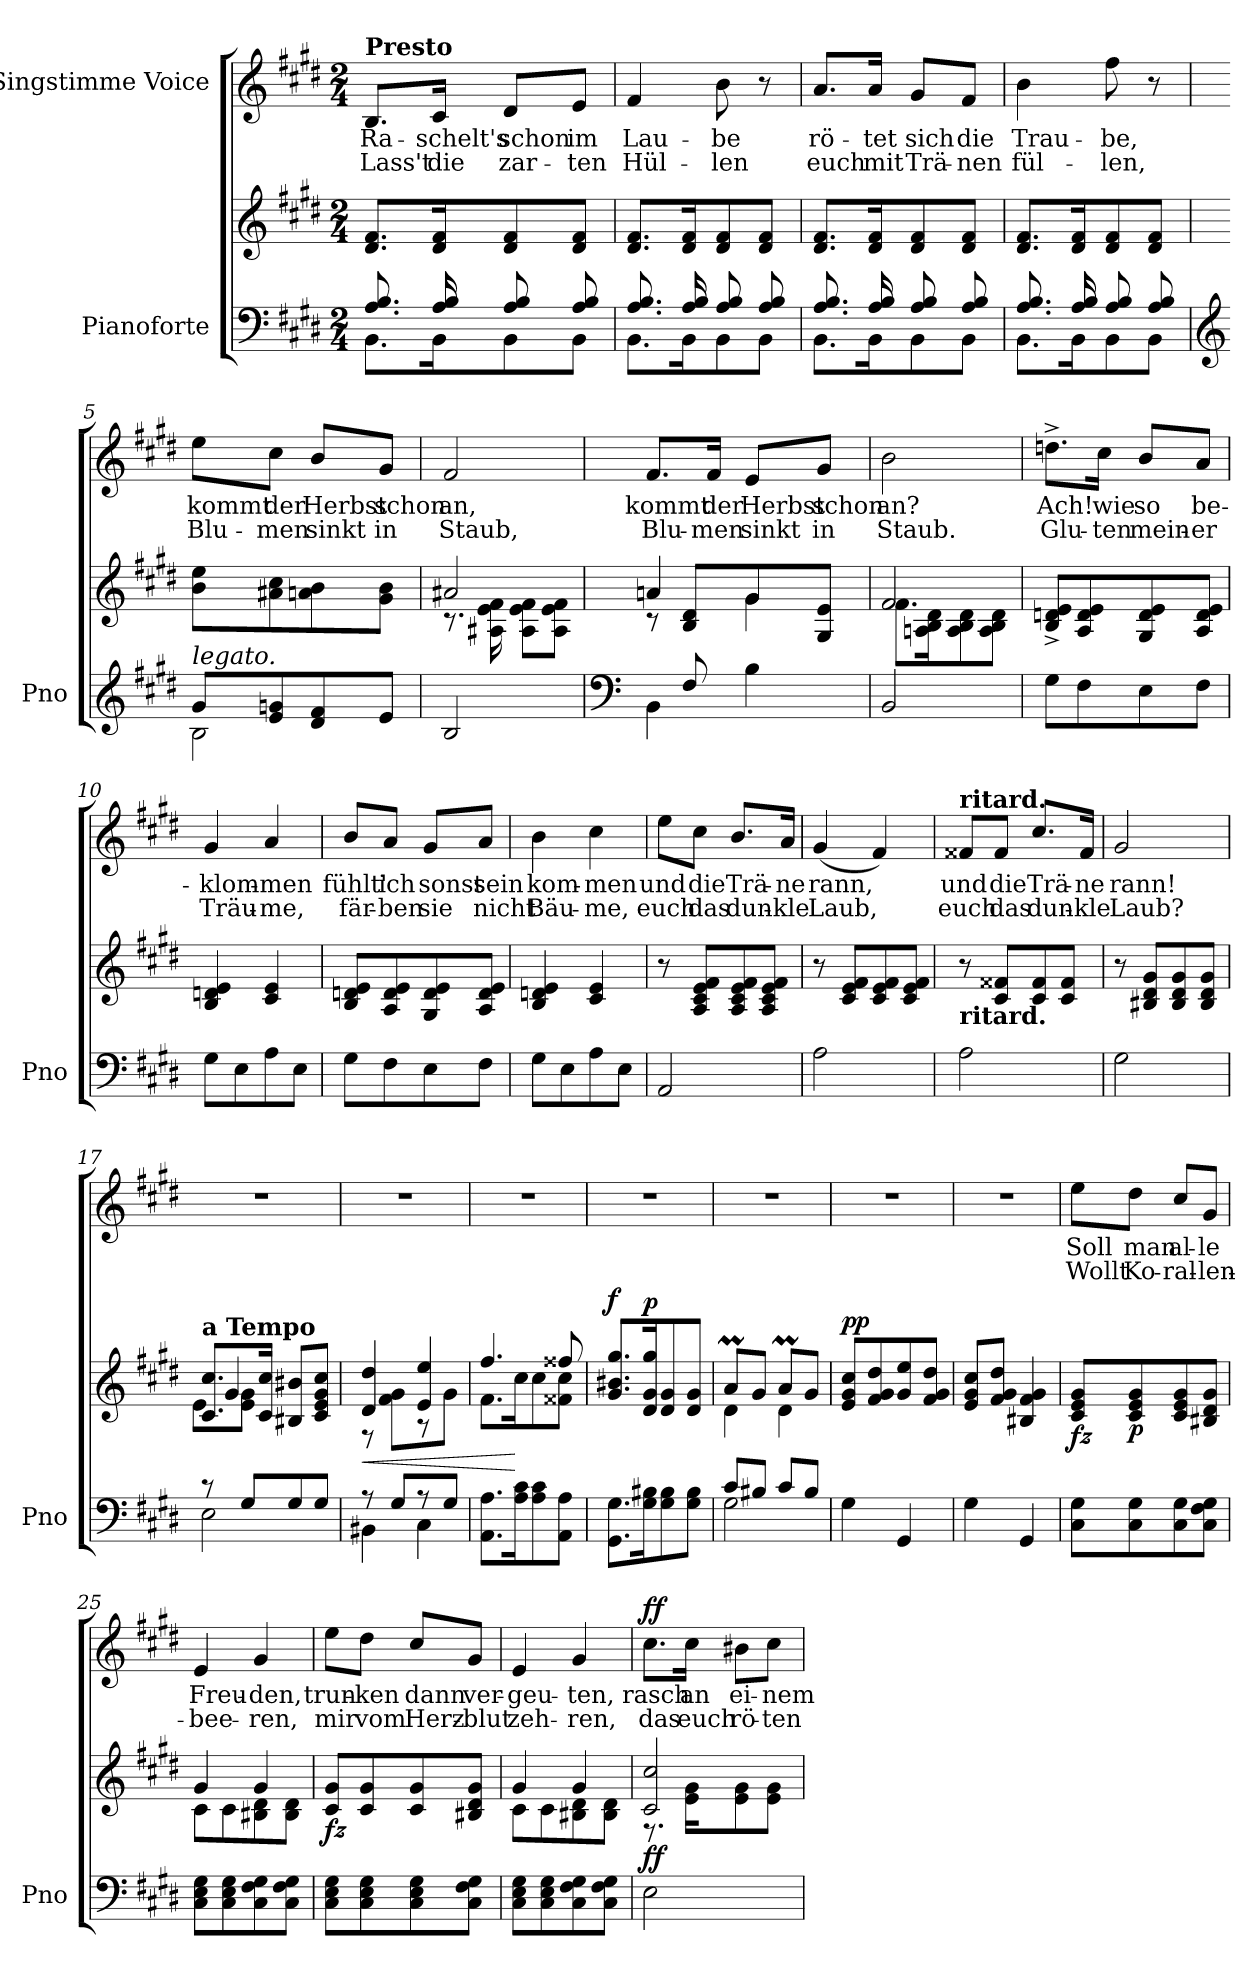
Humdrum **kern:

**kern	**kern	**dynam	**kern	**text	**text	**dynam
*part2	*part2	*part2	*part1	*part1	*part1	*part1
*staff3	*staff2	*staff2/3	*staff1	*staff1	*staff1	*staff1
*I"Pianoforte	*	*	*I"Singstimme Voice	*	*	*
*I'Pno	*	*	*	*	*	*
*clefF4	*clefG2	*	*clefG2	*	*	*
*k[f#c#g#d#]	*k[f#c#g#d#]	*	*k[f#c#g#d#]	*	*	*
*M2/4	*M2/4	*	*M2/4	*	*	*
=1	=1	=1	=1	=1	=1	=1
*^	*	*	*	*	*	*
!	!	!	!	!LO:TX:a:B:t=Presto	!	!	!
8.A/ 8.B/	8.BB\L	8.d#/ 8.f#/L	.	8.B/L	Ra-	Lass't	.
16A/ 16B/	16BB\K	16d#/ 16f#/K	.	16c#/Jk	-schelt's	die	.
8A/ 8B/	8BB\	8d#/ 8f#/	.	8d#/L	schon	zar-	.
8A/ 8B/	8BB\J	8d#/ 8f#/J	.	8e/J	im	-ten	.
=2	=2	=2	=2	=2	=2	=2	=2
8.A/ 8.B/	8.BB\L	8.d#/ 8.f#/L	.	4f#/	Lau-	Hül-	.
16A/ 16B/	16BB\K	16d#/ 16f#/K	.	.	.	.	.
8A/ 8B/	8BB\	8d#/ 8f#/	.	8b\	-be	-len	.
8A/ 8B/	8BB\J	8d#/ 8f#/J	.	8r	.	.	.
=3	=3	=3	=3	=3	=3	=3	=3
8.A/ 8.B/	8.BB\L	8.d#/ 8.f#/L	.	8.a/L	rö-	euch	.
16A/ 16B/	16BB\K	16d#/ 16f#/K	.	16a/Jk	-tet	mit	.
8A/ 8B/	8BB\	8d#/ 8f#/	.	8g#/L	sich	Trä-	.
8A/ 8B/	8BB\J	8d#/ 8f#/J	.	8f#/J	die	-nen	.
=4	=4	=4	=4	=4	=4	=4	=4
8.A/ 8.B/	8.BB\L	8.d#/ 8.f#/L	.	4b\	Trau-	fül-	.
16A/ 16B/	16BB\K	16d#/ 16f#/K	.	.	.	.	.
8A/ 8B/	8BB\	8d#/ 8f#/	.	8ff#\	-be,	-len,	.
8A/ 8B/	8BB\J	8d#/ 8f#/J	.	8r	.	.	.
=5	=5	=5	=5	=5	=5	=5	=5
*clefG2	*	*	*	*	*	*	*
!LO:TX:i:t=legato.	!	!	!	!	!	!	!
8g#/L	2B\	8b\ 8ee\L	.	8ee\L	kommt	Blu-	.
8e/ 8gn/	.	8a#X\ 8cc#\	.	8cc#\J	der	-men	.
8d#/ 8f#/	.	8an\ 8b\	.	8b/L	Herbst	sinkt	.
8e/J	.	8g#\ 8b\J	.	8g#/J	schon	in	.
*v	*v	*	*	*	*	*	*
=6	=6	=6	=6	=6	=6	=6
*	*^	*	*	*	*	*
2B/	2a#X/	8.r	.	2f#/	an,	Staub,	.
.	.	16A#X\ 16e\ 16f#\	.	.	.	.	.
.	.	8A#\ 8e\ 8f#\L	.	.	.	.	.
.	.	8A#\ 8e\ 8f#\J	.	.	.	.	.
=7	=7	=7	=7	=7	=7	=7	=7
*clefF4	*	*	*	*	*	*	*
*^	*	*	*	*	*	*	*
4BB\	8ryy	4an/	8r	.	8.f#/L	kommt	Blu-	.
.	8F#/	.	8B/ 8d#/L	.	.	.	.	.
.	.	.	.	.	16f#/Jk	der	-men	.
4B\	4ryy	4g#\	8g#/	.	8e/L	Herbst	sinkt	.
.	.	.	8G#/ 8e/J	.	8g#/J	schon	in	.
*v	*v	*	*	*	*	*	*	*
=8	=8	=8	=8	=8	=8	=8	=8
2BB/	2f#/	8.f#\L	.	2b\	an?	Staub.	.
.	.	16An\ 16B\ 16d#\K	.	.	.	.	.
.	.	8A\ 8B\ 8d#\	.	.	.	.	.
.	.	8A\ 8B\ 8d#\J	.	.	.	.	.
*	*v	*v	*	*	*	*	*
=9	=9	=9	=9	=9	=9	=9
8G#\L	8B/^ 8dn/^ 8e/^L	.	8.ddn^\L	Ach!	Glu-	.
8F#\	8A/ 8d/ 8e/	.	.	.	.	.
.	.	.	16cc#\Jk	wie	-ten	.
8E\	8G#/ 8d/ 8e/	.	8b/L	so	mein-	.
8F#\J	8A/ 8d/ 8e/J	.	8a/J	be-	-er	.
=10	=10	=10	=10	=10	=10	=10
8G#\L	4B/ 4dn/ 4e/	.	4g#/	-klom-	Träu-	.
8E\	.	.	.	.	.	.
8A\	4c#/ 4e/	.	4a/	-men	-me,	.
8E\J	.	.	.	.	.	.
=11	=11	=11	=11	=11	=11	=11
8G#\L	8B/ 8dn/ 8e/L	.	8b/L	fühlt'	fär-	.
8F#\	8A/ 8d/ 8e/	.	8a/J	ich	-ben	.
8E\	8G#/ 8d/ 8e/	.	8g#/L	sonst	sie	.
8F#\J	8A/ 8d/ 8e/J	.	8a/J	sein	nicht	.
=12	=12	=12	=12	=12	=12	=12
8G#\L	4B/ 4dn/ 4e/	.	4b\	kom-	Bäu-	.
8E\	.	.	.	.	.	.
8A\	4c#/ 4e/	.	4cc#\	-men	-me,	.
8E\J	.	.	.	.	.	.
=13	=13	=13	=13	=13	=13	=13
2AA/	8r	.	8ee\L	und	euch	.
.	8A/ 8c#/ 8e/ 8f#/L	.	8cc#\J	die	das	.
.	8A/ 8c#/ 8e/ 8f#/	.	8.b/L	Trä-	dun-	.
.	8A/ 8c#/ 8e/ 8f#/J	.	.	.	.	.
.	.	.	16a/Jk	-ne	-kle	.
=14	=14	=14	=14	=14	=14	=14
2A\	8r	.	(4g#/	rann,	Laub,	.
.	8c#/ 8e/ 8f#/L	.	.	.	.	.
.	8c#/ 8e/ 8f#/	.	4f#/)	.	.	.
.	8c#/ 8e/ 8f#/J	.	.	.	.	.
=15	=15	=15	=15	=15	=15	=15
!	!	!	!LO:TX:a:B:t=ritard.	!	!	!
!	!LO:TX:b:B:t=ritard.	!	!	!	!	!
2A\	8r	.	8f##X/L	und	euch	.
.	8c#/ 8f##X/L	.	8f##/J	die	das	.
.	8c#/ 8f##/	.	8.cc#/L	Trä-	dun-	.
.	8c#/ 8f##/J	.	.	.	.	.
.	.	.	16f##/Jk	-ne	-kle	.
=16	=16	=16	=16	=16	=16	=16
2G#\	8r	.	2g#/	rann!	Laub?	.
.	8B#X/ 8d#/ 8g#/L	.	.	.	.	.
.	8B#/ 8d#/ 8g#/	.	.	.	.	.
.	8B#/ 8d#/ 8g#/J	.	.	.	.	.
=17	=17	=17	=17	=17	=17	=17
*^	*^	*	*	*	*	*
*	*	*	*^	*	*	*	*	*
!	!	!LO:TX:a:B:t=a Tempo	!	!	!	!	!	!	!
8r	2E\	8.c#/ 8.cc#/L	4g#/	8e\L	.	2r	.	.	.
8G#/L	.	.	.	8e\ 8g#\J	.	.	.	.	.
.	.	16c#/ 16cc#/Jk	.	.	.	.	.	.	.
8G#/	.	8B#X/ 8b#X/L	4ryy	4ryy	.	.	.	.	.
8G#/J	.	8c#/ 8e/ 8g#/ 8cc#/J	.	.	.	.	.	.	.
*	*	*v	*v	*v	*	*	*	*	*
=18	=18	=18	=18	=18	=18	=18	=18
!	!	!	!	!LO:TX:a:color=#FFFFFF:t=.	!	!	!
!	!	!	!LO:HP:b	!	!	!	!
*	*	*^	*	*	*	*	*
8r	4BB#X\	4d#/ 4dd#/	8r	<	2r	.	.	.
8G#/L	.	.	8f#\ 8g#\L	.	.	.	.	.
8r	4C#\	4e/ 4ee/	8r	.	.	.	.	.
8G#/J	.	.	8g#\J	.	.	.	.	.
*v	*v	*	*	*	*	*	*	*
=19	=19	=19	=19	=19	=19	=19	=19
8.AA\ 8.A\L	4.ff#/	8.f#\L	.	2r	.	.	.
16A\ 16c#\K	.	16cc#\K	[	.	.	.	.
8A\ 8c#\	.	8cc#\	.	.	.	.	.
8AA\ 8A\J	8ff##X/	8f##X\ 8cc#\J	.	.	.	.	.
=20	=20	=20	=20	=20	=20	=20	=20
!	!	!	!LO:DY:a	!	!	!	!
*	*v	*v	*	*	*	*	*
8.GG#\ 8.G#\L	8.g#/ 8.b#X/ 8.gg#/L	f	2r	.	.	.
!	!	!LO:DY:a	!	!	!	!
16G#\ 16B#X\K	16d#/ 16g#/ 16gg#/K	p	.	.	.	.
8G#\ 8B#\	8d#/ 8g#/	.	.	.	.	.
8G#\ 8B#\J	8d#/ 8g#/J	.	.	.	.	.
=21	=21	=21	=21	=21	=21	=21
*^	*^	*	*	*	*	*
8c#/L	2G#\	8aM/L	4d#\	.	2r	.	.	.
8B#X/J	.	8g#/J	.	.	.	.	.	.
8c#/L	.	8aM/L	4d#\	.	.	.	.	.
8B#/J	.	8g#/J	.	.	.	.	.	.
*v	*v	*	*	*	*	*	*	*
*	*v	*v	*	*	*	*	*
=22	=22	=22	=22	=22	=22	=22
!	!	!LO:DY:a	!	!	!	!
4G#\	8e/ 8g#/ 8cc#/L	pp	2r	.	.	.
.	8f#/ 8g#/ 8dd#/	.	.	.	.	.
4GG#/	8g#/ 8ee/	.	.	.	.	.
.	8f#/ 8g#/ 8dd#/J	.	.	.	.	.
=23	=23	=23	=23	=23	=23	=23
4G#\	8e/ 8g#/ 8cc#/L	.	2r	.	.	.
.	8f#/ 8g#/ 8dd#/J	.	.	.	.	.
4GG#/	4B#X/ 4f#/ 4g#/	.	.	.	.	.
=24	=24	=24	=24	=24	=24	=24
!	!	!LO:DY:b	!	!	!	!
8C#\ 8G#\L	8c#/ 8e/ 8g#/L	fz	8ee\L	Soll	Wollt	.
!	!	!LO:DY:b	!	!	!	!
8C#\ 8G#\	8c#/ 8e/ 8g#/	p	8dd#\J	man	Ko-	.
8C#\ 8G#\	8c#/ 8e/ 8g#/	.	8cc#/L	al-	-ral-	.
8C#\ 8F#\ 8G#\J	8B#X/ 8d#/ 8g#/J	.	8g#/J	-le	-len-	.
=25	=25	=25	=25	=25	=25	=25
*	*^	*	*	*	*	*
8C#\ 8E\ 8G#\L	4g#/	8c#\L	.	4e/	Freu-	-bee-	.
8C#\ 8E\ 8G#\	.	8c#\	.	.	.	.	.
8C#\ 8F#\ 8G#\	4g#/	8B#X\ 8d#\	.	4g#/	-den,	-ren,	.
8C#\ 8F#\ 8G#\J	.	8B#\ 8d#\J	.	.	.	.	.
=26	=26	=26	=26	=26	=26	=26	=26
!	!	!	!LO:DY:b	!	!	!	!
*	*v	*v	*	*	*	*	*
8C#\ 8E\ 8G#\L	8c#/ 8g#/L	fz	8ee\L	trun-	mir	.
8C#\ 8E\ 8G#\	8c#/ 8g#/	.	8dd#\J	-ken	vom	.
8C#\ 8E\ 8G#\	8c#/ 8g#/	.	8cc#/L	dann	Herz-	.
8C#\ 8F#\ 8G#\J	8B#X/ 8d#/ 8g#/J	.	8g#/J	ver-	-blut	.
=27	=27	=27	=27	=27	=27	=27
*	*^	*	*	*	*	*
8C#\ 8E\ 8G#\L	4g#/	8c#\L	.	4e/	-geu-	zeh-	.
8C#\ 8E\ 8G#\	.	8c#\	.	.	.	.	.
8C#\ 8F#\ 8G#\	4g#/	8B#X\ 8d#\	.	4g#/	-ten,	-ren,	.
8C#\ 8F#\ 8G#\J	.	8B#\ 8d#\J	.	.	.	.	.
=28	=28	=28	=28	=28	=28	=28	=28
!	!	!	!LO:DY:b	!	!	!	!LO:DY:a
2E\	2c#/ 2cc#/	8.r	ff	8.cc#\L	rasch	das	ff
.	.	16e\ 16g#\KL	.	16cc#\Jk	an	euch	.
.	.	8e\ 8g#\	.	8b#X\L	ei-	rö-	.
.	.	8e\ 8g#\J	.	8cc#\J	-nem	-ten	.
*	*v	*v	*	*	*	*	*
=	=	=	=	=	=	=
*-	*-	*-	*-	*-	*-	*-
